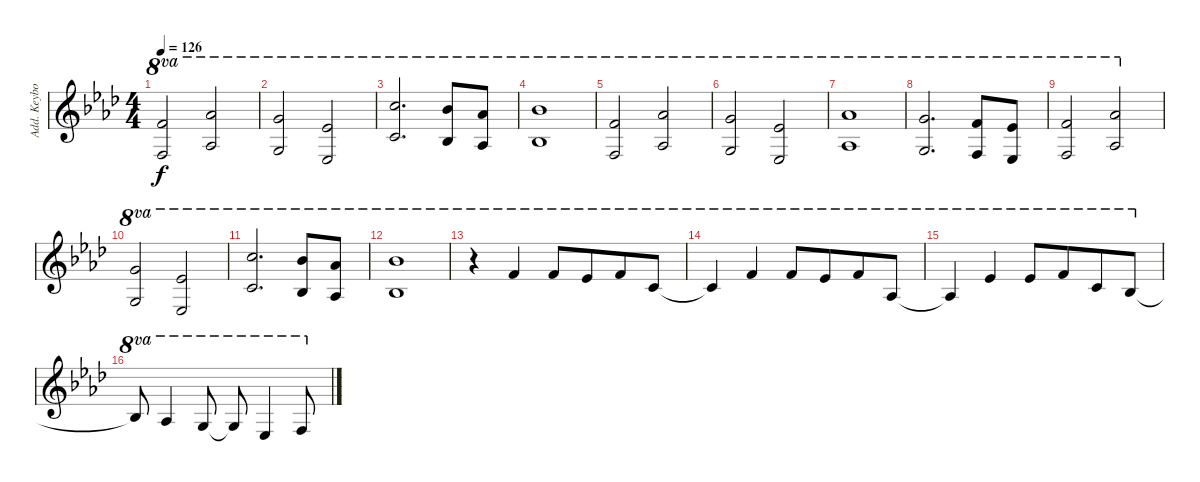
\track ("Add. Keyboards" "Add. Keybo") {instrument stringensemble1}
\staff {score}
\tuning (E4 B3 G3 D3 A2 E2) {hide}
\ts (4 4)
\tempo 126
\clef g2
\ks fminor
(13.1 6.2).2{ot 8va dy f} (16.1 9.2).2{ot 8va} |
(15.1 8.2).2{ot 8va} (11.1 4.2).2{ot 8va} |
(20.1 13.2).2{d ot 8va} (18.1 11.2).8{ot 8va} (16.1 9.2).8{ot 8va} |
(18.1 11.2).1{ot 8va} |
(13.1 6.2).2{ot 8va} (16.1 9.2).2{ot 8va} |
(15.1 8.2).2{ot 8va} (11.1 4.2).2{ot 8va} |
(16.1 9.2).1{ot 8va} |
(15.1 8.2).2{d ot 8va} (13.1 6.2).8{ot 8va} (11.1 4.2).8{ot 8va} |
(13.1 6.2).2{ot 8va} (16.1 9.2).2{ot 8va} |
(15.1 8.2).2{ot 8va} (11.1 4.2).2{ot 8va} |
(20.1 13.2).2{d ot 8va} (18.1 11.2).8{ot 8va} (16.1 9.2).8{ot 8va} |
(18.1 11.2).1{ot 8va} |
r.4{ot 8va volume 16 instrument acousticgrandpiano} 13.1.4{ot 8va} 13.1.8{ot 8va} 11.1.8{ot 8va beam merge} 13.1.8{ot 8va} 8.1.8{ot 8va} |
8.1{t}.4{ot 8va} 13.1.4{ot 8va} 13.1.8{ot 8va} 11.1.8{ot 8va beam merge} 13.1.8{ot 8va} 4.1.8{ot 8va} |
4.1{t}.4{ot 8va} 11.1.4{ot 8va} 11.1.8{ot 8va} 13.1.8{ot 8va beam merge} 8.1.8{ot 8va} 6.1.8{ot 8va} |
6.1{t}.8{ot 8va} 4.1.4{ot 8va} 3.1.8{ot 8va} 3.1{t}.8{ot 8va} 4.2.4{ot 8va} 1.1.8{ot 8va}
